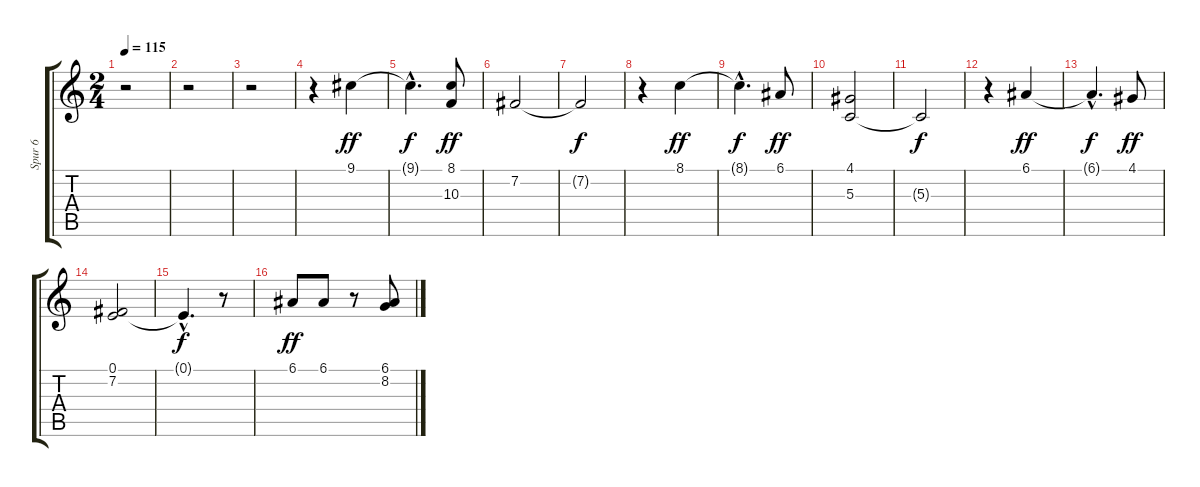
\track ("Spur 6" "Spur 6") {instrument lead5charang}
\staff {score tabs}
\tuning (E4 B3 G3 D3 A2 E2) {hide}
\ts (2 4)
\tempo 115
\clef g2
\ks c
r.2{dy f} |
r.2 |
r.2 |
r.4 9.1.4{dy ff} |
9.1{hac t}.4{d dy f} (8.1 10.3).8{dy ff} |
7.2.2 |
7.2{t}.2{dy f} |
r.4 8.1.4{dy ff} |
8.1{hac t}.4{d dy f} 6.1.8{dy ff} |
(4.1 5.3).2 |
5.3{t}.2{dy f} |
r.4 6.1.4{dy ff} |
6.1{hac t}.4{d dy f} 4.1.8{dy ff} |
(0.1 7.2).2 |
0.1{hac t}.4{d dy f} r.8 |
6.1.8{dy ff} 6.1.8 r.8 (6.1 8.2).8
